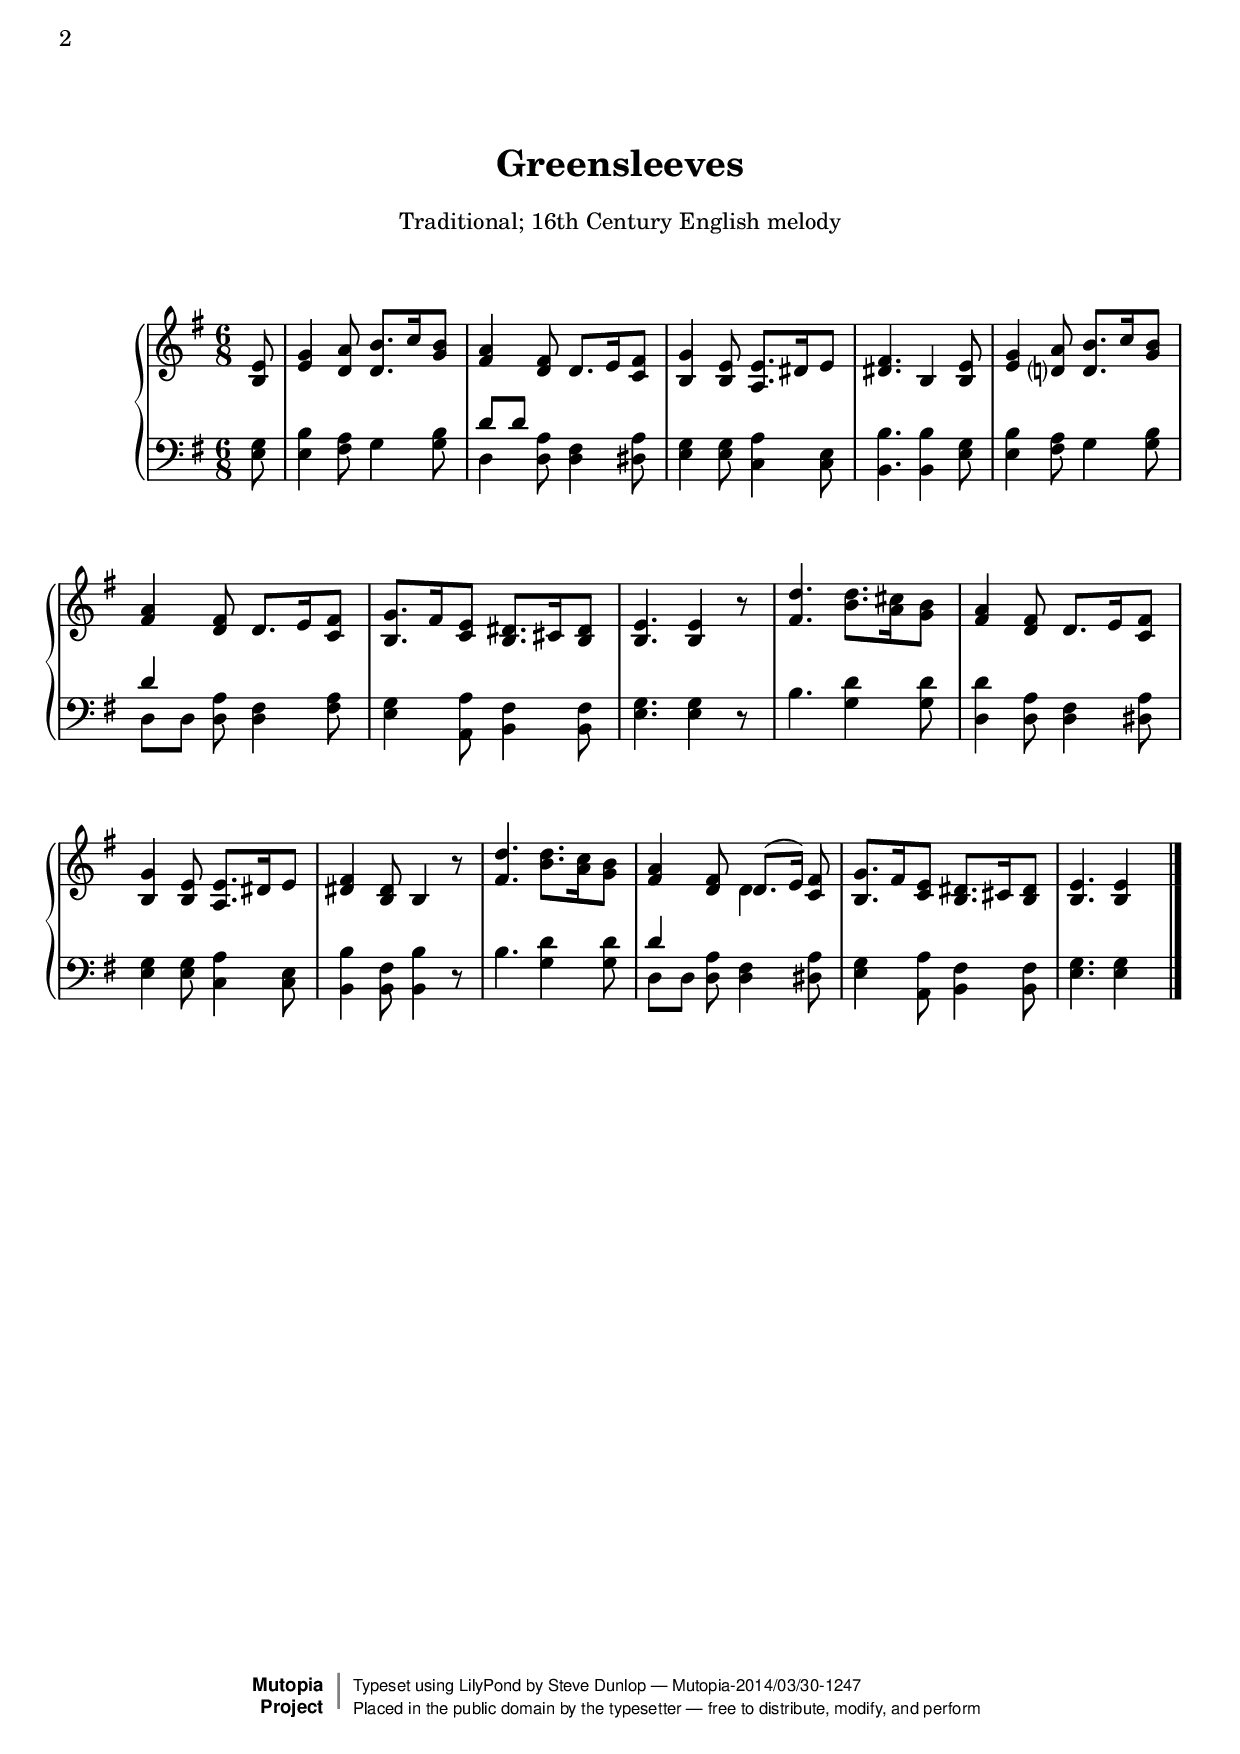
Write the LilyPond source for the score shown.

\version "2.18.2"

\header {
  title = "Greensleeves"
  composer = \markup { \fill-line { \pad-to-box #'(0 . 0) #'(0 . 5) { "Traditional; 16th Century English melody" }}}
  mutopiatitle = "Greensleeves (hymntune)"
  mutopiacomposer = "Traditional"
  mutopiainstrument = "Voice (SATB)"
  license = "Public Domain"
  date = ""
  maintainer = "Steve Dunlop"
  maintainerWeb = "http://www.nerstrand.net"
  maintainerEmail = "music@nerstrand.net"
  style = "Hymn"
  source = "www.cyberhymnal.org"

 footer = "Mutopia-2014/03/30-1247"
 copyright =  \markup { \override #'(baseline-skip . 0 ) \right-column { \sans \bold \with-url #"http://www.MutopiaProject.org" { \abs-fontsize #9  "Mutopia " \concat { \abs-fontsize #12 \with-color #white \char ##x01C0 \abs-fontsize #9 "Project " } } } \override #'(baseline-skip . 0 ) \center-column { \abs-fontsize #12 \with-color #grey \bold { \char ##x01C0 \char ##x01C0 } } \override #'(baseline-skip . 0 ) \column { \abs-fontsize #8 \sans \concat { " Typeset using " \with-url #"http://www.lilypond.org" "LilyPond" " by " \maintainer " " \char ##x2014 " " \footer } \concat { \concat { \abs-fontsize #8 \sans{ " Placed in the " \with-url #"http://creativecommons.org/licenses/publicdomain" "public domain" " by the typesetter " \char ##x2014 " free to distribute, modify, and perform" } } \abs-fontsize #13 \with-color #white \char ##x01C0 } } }
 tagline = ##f
}

% #(set-default-paper-size "letter")

Soprano = { \time 6/8 \partial 8  { \key g \major e'8 g'4 a'8 b'8. c''16 b'8 a'4 fis'8 d'8. e'16 fis'8 g'4 e'8 e'8. dis'16 e'8 fis'4. b4 e'8 g'4 a'8 b'8. c''16 b'8 a'4 fis'8 d'8. e'16 fis'8 g'8. fis'16 e'8 dis'8. cis'16 dis'8 e'4. e'4 r8 d''4. d''8. cis''16 b'8 a'4 fis'8 d'8. e'16 fis'8 g'4 e'8 e'8. dis'16 e'8 fis'4 dis'8 b4 r8 d''4. d''8. c''16 b'8 a'4 fis'8 d'8. ( e'16 ) fis'8 g'8. fis'16 e'8 dis'8. cis'16 dis'8 e'4. e'4 s8  \bar "|." } }
Alto = { { \key g \major b8 e'4 d'8 d'8. c''16 g'8 fis'4 d'8 d'8. e'16 c'8 b4 b8 a8. dis'16 e'8 dis'4. b4 b8 e'4 d'8 d'8. c''16 g'8 fis'4 d'8 d'8. e'16 c'8 b8. fis'16 c'8 b8. cis'16 b8 b4. b4 r8 fis'4. b'8. a'16 g'8 fis'4 d'8 d'8. e'16 c'8 b4 b8 a8. dis'16 e'8 dis'4 b8 b4 r8 fis'4. b'8. a'16 g'8 fis'4 d'8 d'4 c'8 b8. fis'16 c'8 b8. cis'16 b8 b4. b4 s8  \bar "|." } }
Tenor = { { \key g \major g8 b4 a8 g4 b8 d' d' a fis4 a8 g4 g8 a4 e8 b4. b4 g8 b4 a8 g4 b8 d'4 a8 fis4 a8 g4 a8 fis4 fis8 g4. g4 r8 b4. d'4 d'8 d'4 a8 fis4 a8 g4 g8 a4 e8 b4 fis8 b4 r8 b4. d'4 d'8 d'4 a8 fis4 a8 g4 a8 fis4 fis8 g4. g4 s8  \bar "|." } }
Bass = { { \key g \major e8 e4 fis8 g4 g8 d4 d8 d4 dis8 e4 e8 c4 c8 b,4. b,4 e8 e4 fis8 g4 g8 d d d d4 fis8 e4 a,8 b,4 b,8 e4. e4 r8 b4. g4 g8 d4 d8 d4 dis8 e4 e8 c4 c8 b,4 b,8 b,4 r8 b4. g4 g8 d d d d4 dis8 e4 a,8 b,4 b,8 e4. e4 s8  \bar "|." } }


\score {
  \context GrandStaff \with {
    \override StaffGrouper.staff-staff-spacing.basic-distance = #11
  }
  <<
    \context Staff = upper <<
      \set Staff.printPartCombineTexts = ##f
      \partcombine
      {   \accidentalStyle modern-cautionary \Soprano }
      { \Alto}
    >>
    \context Staff = lower <<
      \set Staff.printPartCombineTexts = ##f
      \clef bass
      \partcombine
      {  \accidentalStyle modern-cautionary \Tenor }
      { \Bass }
    >>
  >>
  \midi { }
  \layout {
    \context {
      \Score
      % defaults
      % (shortest-duration-space . 2.0)
      % (spacing-increment . 1.2)
      % (base-shortest-duration . ,(ly:make-moment 1/8))
      % tighter spacing
      \override SpacingSpanner.shortest-duration-space = #2.8
      \override SpacingSpanner.spacing-increment = #0.6
      \override SpacingSpanner.base-shortest-duration = #(ly:make-moment 1/8)
      \remove "Bar_number_engraver"
    }
  }
}
\paper {
  first-page-number = 2
  print-first-page-number = ##t
  top-markup-spacing #'padding = #10
  markup-system-spacing #'padding = #7
  system-system-spacing #'basic-distance = #14
}

% -- ABC Source file follows --
%X:1
%T:Greensleeves
%M:6/8
%L:1/8
%C:Traditional; 16th Century English melody
%Q:1/4=70
%F:greensleeves.abc
%N:Public domain
%G
%S:From www.cyberhymnal.org and crosschecked against other sources
%K:G
%I:Partial=8 Title=What Child is This
%V:1
%E2G4A2B3c1B2A4F2D3E1F2G4E2E3^D1E2F6B,4E2G4A2B3c1B2A4F2D3E1F2G3F1E2^D3^C1^D2E6E4z2d6d3^c1B2A4F2D3E1F2G4E2E3^D1E2F4^D2B,4z2d6d3=c1B2A4F2D3-E1F2G3F1E2^D3^C1^D2E6E4
%V:2
%B,2E4D2D3c1G2F4D2D3E1C2B,4B,2A,3^D1E2^D6B,4B,2E4=D2D3c1G2F4D2D3E1C2B,3F1C2B,3^C1B,2B,6B,4z2F6B3A1G2F4=D2D3E1=C2B,4B,2A,3^D1E2^D4B,2B,4z2F6B3A1G2F4=D2D4C2B,3F1C2B,3^C1B,2B,6B,4
%V:3
%G,2B,4A,2G,4B,2=D2-D2A,2F,4A,2G,4G,2A,4E,2B,6B,4G,2B,4A,2G,4B,2D4A,2F,4A,2G,4A,2F,4F,2G,6G,4z2B,6D4D2D4A,2F,4A,2G,4G,2A,4E,2B,4F,2B,4z2B,6D4D2D4A,2F,4A,2G,4A,2F,4F,2G,6G,4
%V:4
%E,2E,4F,2G,4G,2D,4D,2D,4^D,2E,4E,2C,4C,2B,,6B,,4E,2E,4F,2G,4G,2=D,2-D,2D,2D,4F,2E,4A,,2B,,4B,,2E,6E,4z2B,6G,4G,2D,4D,2D,4^D,2E,4E,2C,4C,2B,,4B,,2B,,4z2B,6G,4G,2=D,2-D,2D,2D,4^D,2E,4A,,2B,,4B,,2E,6E,4
%E,2E,4F,2G,4G,2D,4D,2D,4^D,2E,4E,2C,4C,2B,,6B,,4E,2E,4F,2G,4G,2=D,2-D,2D,2D,4F,2E,4A,,2B,,4B,,2E,6E,4z2B,6G,4G,2D,4D,2D,4^D,2E,4E,2C,4C,2B,,4B,,2B,,4z2B,6G,4G,2=D,2-D,2D,2D,4^D,2E,4A,,2B,,4B,,2E,6E,4
